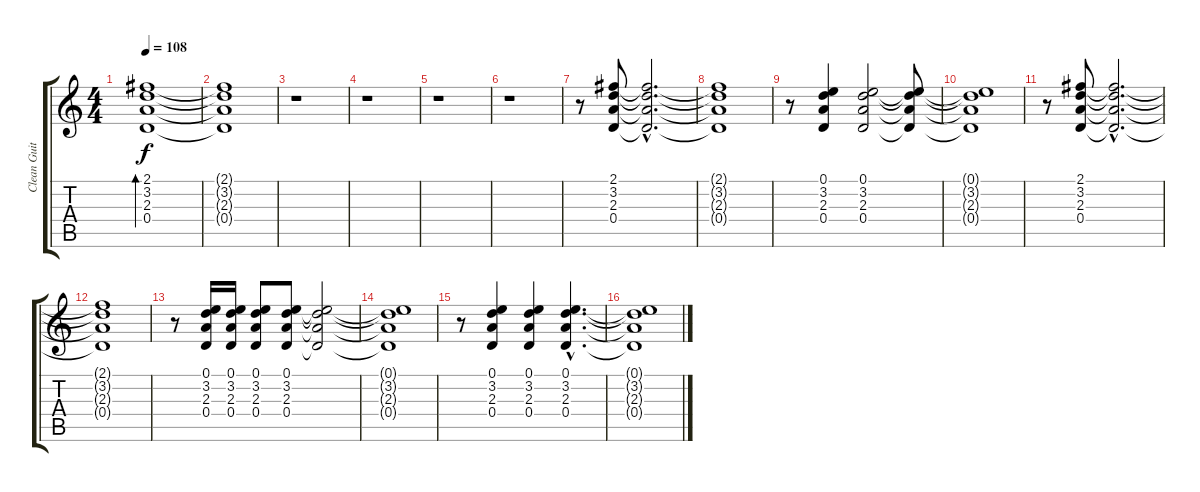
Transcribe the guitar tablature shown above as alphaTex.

\track ("Clean Guitar 2" "Clean Guit") {instrument electricguitarclean}
\staff {score tabs}
\tuning (E4 B3 G3 D3 A2 E2) {hide}
\ts (4 4)
\tempo 108
\clef g2
\ks c
(2.1 3.2 2.3 0.4).1{bd 60 dy f} |
(2.1{t} 3.2{t} 2.3{t} 0.4{t}).1 |
r.1 |
r.1 |
r.1 |
r.1 |
r.8 (2.1 3.2 2.3 0.4).8 (2.1{hac t} 3.2{hac t} 2.3{hac t} 0.4{hac t}).2{d} |
(2.1{t} 3.2{t} 2.3{t} 0.4{t}).1 |
r.8 (0.1 3.2 2.3 0.4).4 (0.1 3.2 2.3 0.4).2 (0.1{t} 3.2{t} 2.3{t} 0.4{t}).8 |
(0.1{t} 3.2{t} 2.3{t} 0.4{t}).1 |
r.8 (2.1 3.2 2.3 0.4).8 (2.1{hac t} 3.2{hac t} 2.3{hac t} 0.4{hac t}).2{d} |
(2.1{t} 3.2{t} 2.3{t} 0.4{t}).1 |
r.8 (0.1 3.2 2.3 0.4).16 (0.1 3.2 2.3 0.4).16 (0.1 3.2 2.3 0.4).8 (0.1 3.2 2.3 0.4).8 (0.1{t} 3.2{t} 2.3{t} 0.4{t}).2 |
(0.1{t} 3.2{t} 2.3{t} 0.4{t}).1 |
r.8 (0.1 3.2 2.3 0.4).4 (0.1 3.2 2.3 0.4).4 (0.1{hac} 3.2{hac} 2.3{hac} 0.4{hac}).4{d} |
(0.1{t} 3.2{t} 2.3{t} 0.4{t}).1
